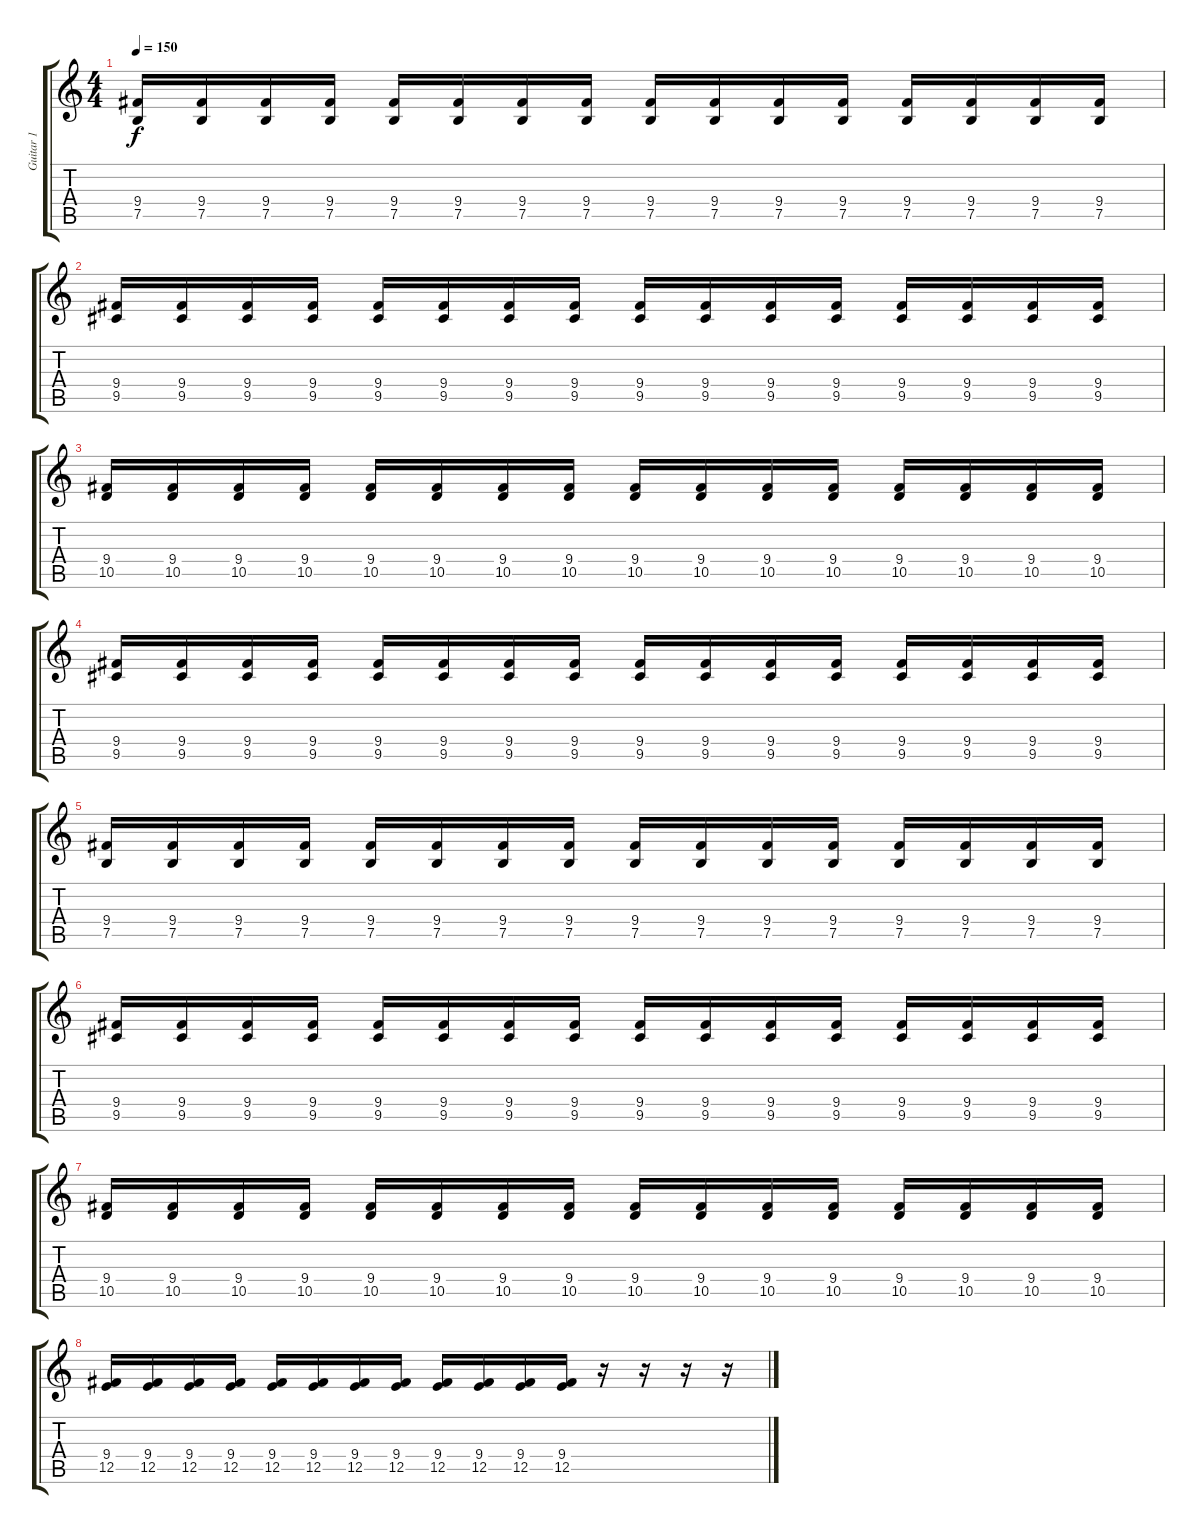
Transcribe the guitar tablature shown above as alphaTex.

\track ("Guitar 1 " "Guitar 1 ") {instrument distortionguitar}
\staff {score tabs}
\tuning (B3 Gb3 D3 A2 E2 B1) {hide}
\ts (4 4)
\tempo 150
\clef g2
\ks c
(9.4 7.5).16{dy f} (9.4 7.5).16 (9.4 7.5).16 (9.4 7.5).16 (9.4 7.5).16 (9.4 7.5).16 (9.4 7.5).16 (9.4 7.5).16 (9.4 7.5).16 (9.4 7.5).16 (9.4 7.5).16 (9.4 7.5).16 (9.4 7.5).16 (9.4 7.5).16 (9.4 7.5).16 (9.4 7.5).16 |
(9.4 9.5).16 (9.4 9.5).16 (9.4 9.5).16 (9.4 9.5).16 (9.4 9.5).16 (9.4 9.5).16 (9.4 9.5).16 (9.4 9.5).16 (9.4 9.5).16 (9.4 9.5).16 (9.4 9.5).16 (9.4 9.5).16 (9.4 9.5).16 (9.4 9.5).16 (9.4 9.5).16 (9.4 9.5).16 |
(9.4 10.5).16 (9.4 10.5).16 (9.4 10.5).16 (9.4 10.5).16 (9.4 10.5).16 (9.4 10.5).16 (9.4 10.5).16 (9.4 10.5).16 (9.4 10.5).16 (9.4 10.5).16 (9.4 10.5).16 (9.4 10.5).16 (9.4 10.5).16 (9.4 10.5).16 (9.4 10.5).16 (9.4 10.5).16 |
(9.4 9.5).16 (9.4 9.5).16 (9.4 9.5).16 (9.4 9.5).16 (9.4 9.5).16 (9.4 9.5).16 (9.4 9.5).16 (9.4 9.5).16 (9.4 9.5).16 (9.4 9.5).16 (9.4 9.5).16 (9.4 9.5).16 (9.4 9.5).16 (9.4 9.5).16 (9.4 9.5).16 (9.4 9.5).16 |
(9.4 7.5).16 (9.4 7.5).16 (9.4 7.5).16 (9.4 7.5).16 (9.4 7.5).16 (9.4 7.5).16 (9.4 7.5).16 (9.4 7.5).16 (9.4 7.5).16 (9.4 7.5).16 (9.4 7.5).16 (9.4 7.5).16 (9.4 7.5).16 (9.4 7.5).16 (9.4 7.5).16 (9.4 7.5).16 |
(9.4 9.5).16 (9.4 9.5).16 (9.4 9.5).16 (9.4 9.5).16 (9.4 9.5).16 (9.4 9.5).16 (9.4 9.5).16 (9.4 9.5).16 (9.4 9.5).16 (9.4 9.5).16 (9.4 9.5).16 (9.4 9.5).16 (9.4 9.5).16 (9.4 9.5).16 (9.4 9.5).16 (9.4 9.5).16 |
(9.4 10.5).16 (9.4 10.5).16 (9.4 10.5).16 (9.4 10.5).16 (9.4 10.5).16 (9.4 10.5).16 (9.4 10.5).16 (9.4 10.5).16 (9.4 10.5).16 (9.4 10.5).16 (9.4 10.5).16 (9.4 10.5).16 (9.4 10.5).16 (9.4 10.5).16 (9.4 10.5).16 (9.4 10.5).16 |
(9.4 12.5).16 (9.4 12.5).16 (9.4 12.5).16 (9.4 12.5).16 (9.4 12.5).16 (9.4 12.5).16 (9.4 12.5).16 (9.4 12.5).16 (9.4 12.5).16 (9.4 12.5).16 (9.4 12.5).16 (9.4 12.5).16 r.16 r.16 r.16 r.16
